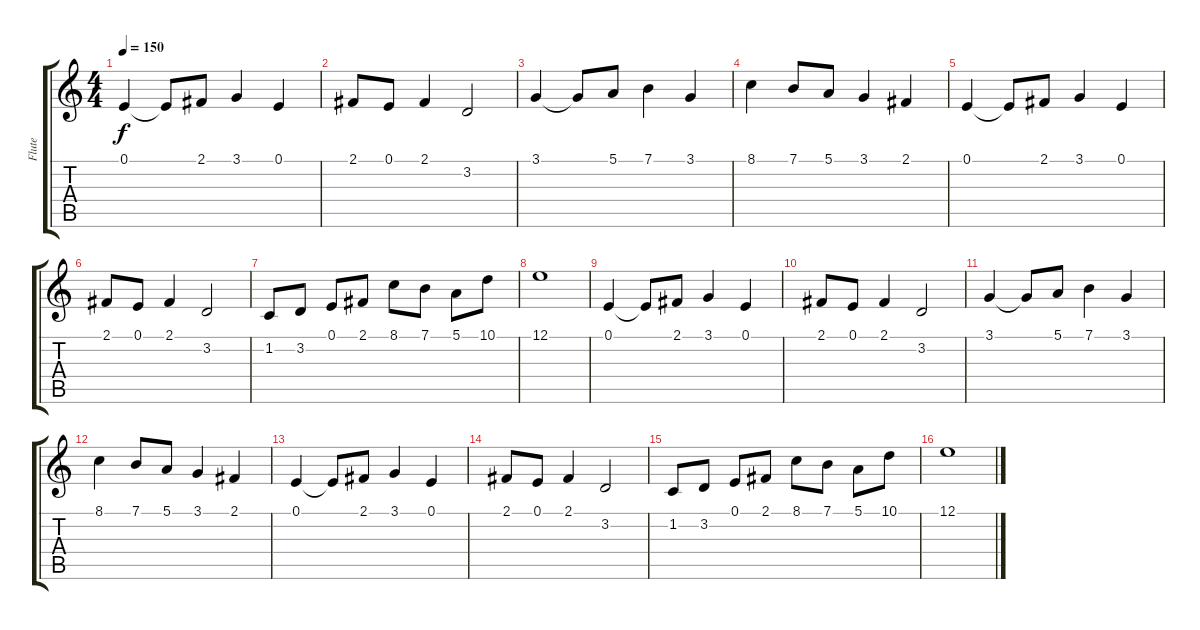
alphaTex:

\track ("Flute " "Flute ") {instrument flute}
\staff {score tabs}
\tuning (E4 B3 G3 D3 A2 E2) {hide}
\ts (4 4)
\tempo 150
\clef g2
\ks c
0.1.4{dy f instrument flute} 0.1{t}.8 2.1.8 3.1.4 0.1.4 |
2.1.8 0.1.8 2.1.4 3.2.2 |
3.1.4 3.1{t}.8 5.1.8 7.1.4 3.1.4 |
8.1.4 7.1.8 5.1.8 3.1.4 2.1.4 |
0.1.4 0.1{t}.8 2.1.8 3.1.4 0.1.4 |
2.1.8 0.1.8 2.1.4 3.2.2 |
1.2.8 3.2.8 0.1.8 2.1.8 8.1.8 7.1.8 5.1.8 10.1.8 |
12.1.1 |
0.1.4 0.1{t}.8 2.1.8 3.1.4 0.1.4 |
2.1.8 0.1.8 2.1.4 3.2.2 |
3.1.4 3.1{t}.8 5.1.8 7.1.4 3.1.4 |
8.1.4 7.1.8 5.1.8 3.1.4 2.1.4 |
0.1.4 0.1{t}.8 2.1.8 3.1.4 0.1.4 |
2.1.8 0.1.8 2.1.4 3.2.2 |
1.2.8 3.2.8 0.1.8 2.1.8 8.1.8 7.1.8 5.1.8 10.1.8 |
12.1.1
